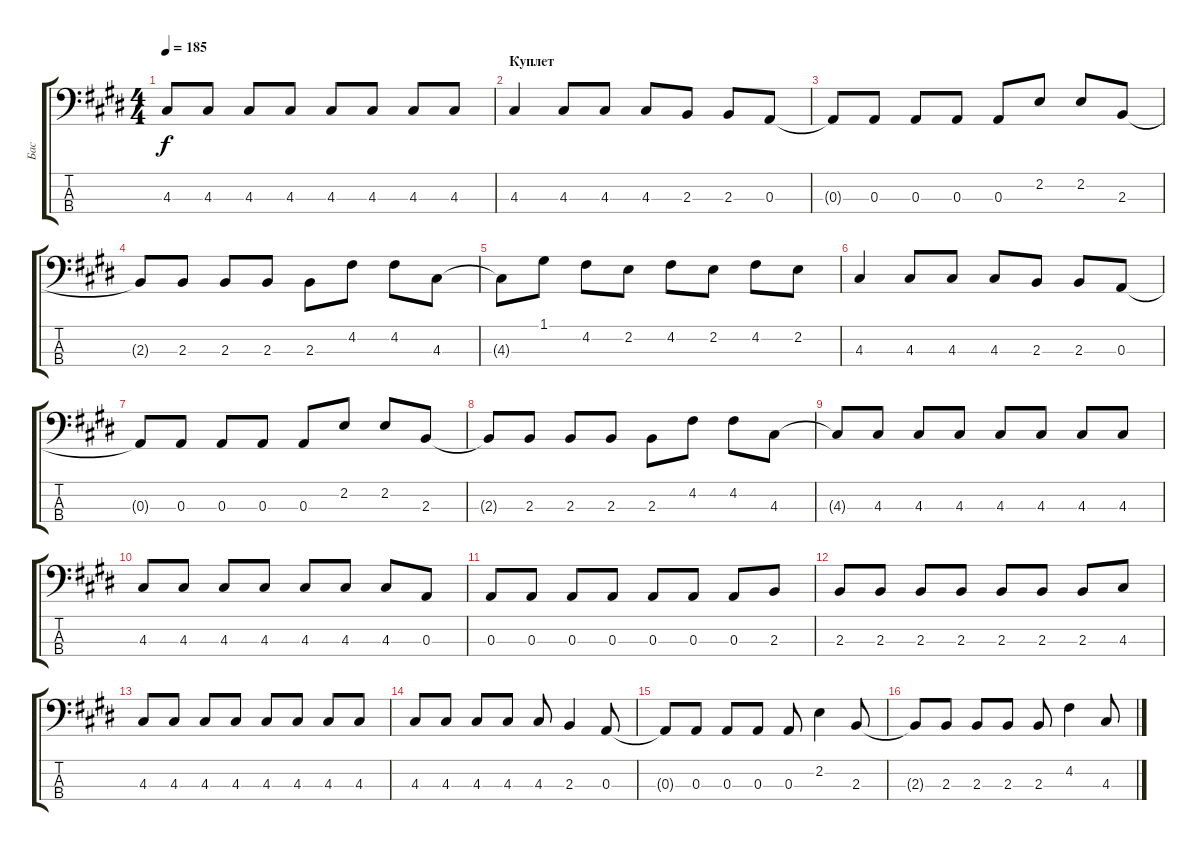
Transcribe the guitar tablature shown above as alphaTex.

\track ("Бас" "Бас") {instrument electricbasspick}
\staff {score tabs}
\tuning (G2 D2 A1 E1) {hide}
\ts (4 4)
\tempo 185
\clef f4
\ks c#minor
4.3{t}.8{dy f} 4.3.8 4.3.8 4.3.8 4.3.8 4.3.8 4.3.8 4.3.8 |
\section ("" "Куплет")
4.3.4 4.3.8 4.3.8 4.3.8 2.3.8 2.3.8 0.3.8 |
0.3{t}.8 0.3.8 0.3.8 0.3.8 0.3.8 2.2.8 2.2.8 2.3.8 |
2.3{t}.8 2.3.8 2.3.8 2.3.8 2.3.8 4.2.8 4.2.8 4.3.8 |
4.3{t}.8 1.1.8 4.2.8 2.2.8 4.2.8 2.2.8 4.2.8 2.2.8 |
4.3.4 4.3.8 4.3.8 4.3.8 2.3.8 2.3.8 0.3.8 |
0.3{t}.8 0.3.8 0.3.8 0.3.8 0.3.8 2.2.8 2.2.8 2.3.8 |
2.3{t}.8 2.3.8 2.3.8 2.3.8 2.3.8 4.2.8 4.2.8 4.3.8 |
4.3{t}.8 4.3.8 4.3.8 4.3.8 4.3.8 4.3.8 4.3.8 4.3.8 |
4.3.8 4.3.8 4.3.8 4.3.8 4.3.8 4.3.8 4.3.8 0.3.8 |
0.3.8 0.3.8 0.3.8 0.3.8 0.3.8 0.3.8 0.3.8 2.3.8 |
2.3.8 2.3.8 2.3.8 2.3.8 2.3.8 2.3.8 2.3.8 4.3.8 |
4.3.8 4.3.8 4.3.8 4.3.8 4.3.8 4.3.8 4.3.8 4.3.8 |
4.3.8 4.3.8 4.3.8 4.3.8 4.3.8 2.3.4 0.3.8 |
0.3{t}.8 0.3.8 0.3.8 0.3.8 0.3.8 2.2.4 2.3.8 |
2.3{t}.8 2.3.8 2.3.8 2.3.8 2.3.8 4.2.4 4.3.8
